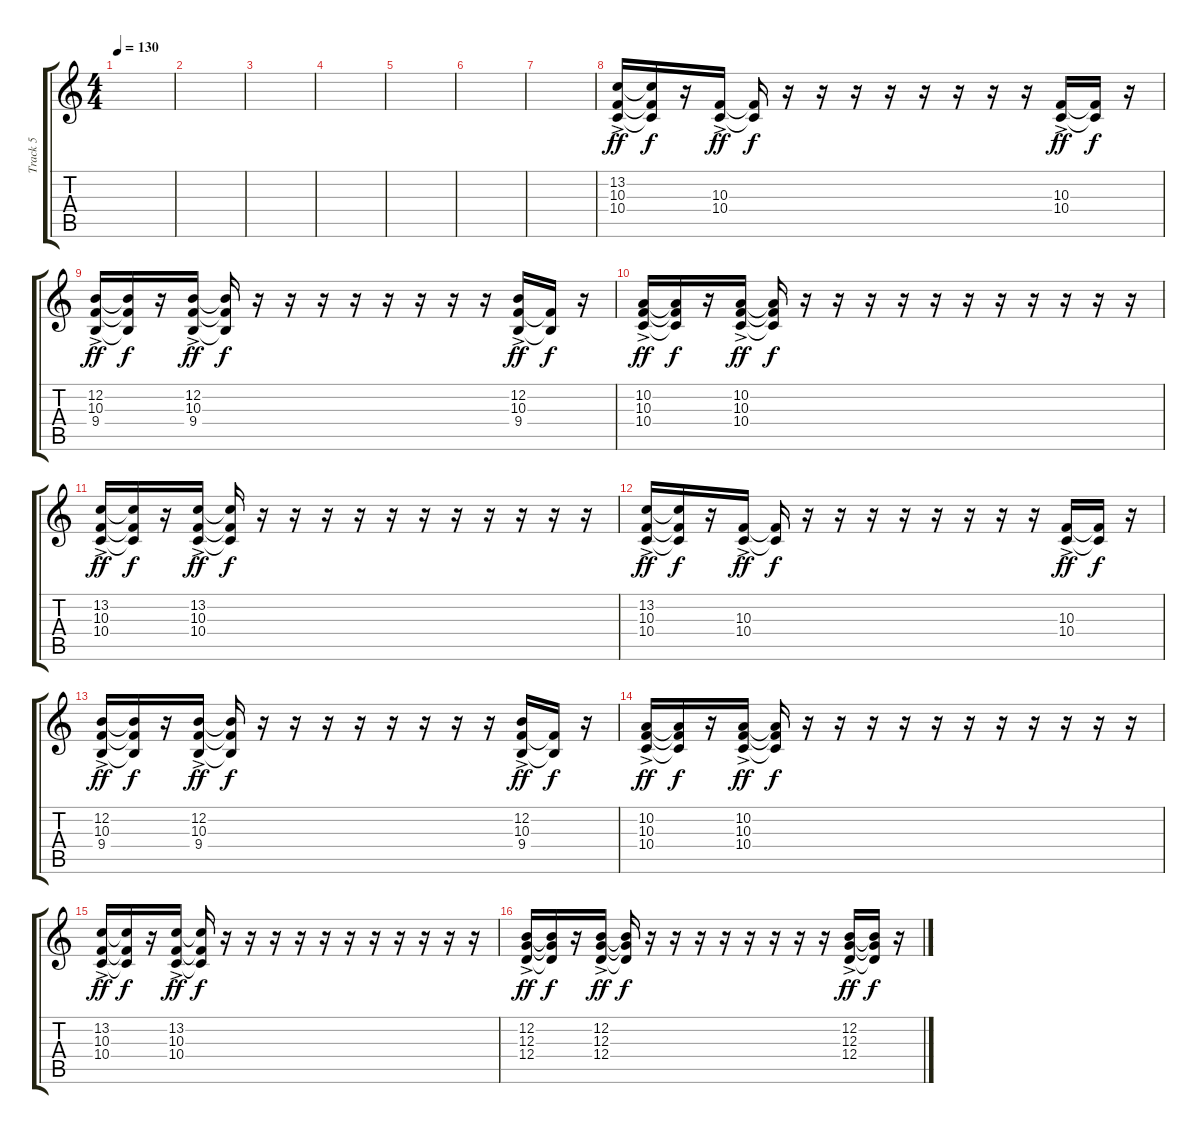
\track ("Track 5" "Track 5") {instrument churchorgan}
\staff {score tabs}
\tuning (E4 B3 G3 D3 A2 E2) {hide}
\ts (4 4)
\tempo 130
\clef g2
\ks c
|
|
|
|
|
|
|
(13.2{ac} 10.3{ac} 10.4{ac}).16{dy ff} (13.2{t} 10.3{t} 10.4{t}).16{dy f} r.16 (10.3{ac} 10.4{ac}).16{dy ff} (10.3{t} 10.4{t}).16{dy f} r.16 r.16 r.16 r.16 r.16 r.16 r.16 r.16 (10.3{ac} 10.4{ac}).16{dy ff} (10.3{t} 10.4{t}).16{dy f} r.16 |
(12.2{ac} 10.3{ac} 9.4{ac}).16{dy ff} (12.2{t} 10.3{t} 9.4{t}).16{dy f} r.16 (12.2{ac} 10.3{ac} 9.4{ac}).16{dy ff} (12.2{t} 10.3{t} 9.4{t}).16{dy f} r.16 r.16 r.16 r.16 r.16 r.16 r.16 r.16 (12.2{ac} 10.3{ac} 9.4{ac}).16{dy ff} (10.3{t} 9.4{t}).16{dy f} r.16 |
(10.2{ac} 10.3{ac} 10.4{ac}).16{dy ff} (10.2{t} 10.3{t} 10.4{t}).16{dy f} r.16 (10.2{ac} 10.3{ac} 10.4{ac}).16{dy ff} (10.2{t} 10.3{t} 10.4{t}).16{dy f} r.16 r.16 r.16 r.16 r.16 r.16 r.16 r.16 r.16 r.16 r.16 |
(13.2{ac} 10.3{ac} 10.4{ac}).16{dy ff} (13.2{t} 10.3{t} 10.4{t}).16{dy f} r.16 (13.2{ac} 10.3{ac} 10.4{ac}).16{dy ff} (13.2{t} 10.3{t} 10.4{t}).16{dy f} r.16 r.16 r.16 r.16 r.16 r.16 r.16 r.16 r.16 r.16 r.16 |
(13.2{ac} 10.3{ac} 10.4{ac}).16{dy ff} (13.2{t} 10.3{t} 10.4{t}).16{dy f} r.16 (10.3{ac} 10.4{ac}).16{dy ff} (10.3{t} 10.4{t}).16{dy f} r.16 r.16 r.16 r.16 r.16 r.16 r.16 r.16 (10.3{ac} 10.4{ac}).16{dy ff} (10.3{t} 10.4{t}).16{dy f} r.16 |
(12.2{ac} 10.3{ac} 9.4{ac}).16{dy ff} (12.2{t} 10.3{t} 9.4{t}).16{dy f} r.16 (12.2{ac} 10.3{ac} 9.4{ac}).16{dy ff} (12.2{t} 10.3{t} 9.4{t}).16{dy f} r.16 r.16 r.16 r.16 r.16 r.16 r.16 r.16 (12.2{ac} 10.3{ac} 9.4{ac}).16{dy ff} (10.3{t} 9.4{t}).16{dy f} r.16 |
(10.2{ac} 10.3{ac} 10.4{ac}).16{dy ff} (10.2{t} 10.3{t} 10.4{t}).16{dy f} r.16 (10.2{ac} 10.3{ac} 10.4{ac}).16{dy ff} (10.2{t} 10.3{t} 10.4{t}).16{dy f} r.16 r.16 r.16 r.16 r.16 r.16 r.16 r.16 r.16 r.16 r.16 |
(13.2{ac} 10.3{ac} 10.4{ac}).16{dy ff} (13.2{t} 10.3{t} 10.4{t}).16{dy f} r.16 (13.2{ac} 10.3{ac} 10.4{ac}).16{dy ff} (13.2{t} 10.3{t} 10.4{t}).16{dy f} r.16 r.16 r.16 r.16 r.16 r.16 r.16 r.16 r.16 r.16 r.16 |
(12.2{ac} 12.3{ac} 12.4{ac}).16{dy ff} (12.2{t} 12.3{t} 12.4{t}).16{dy f} r.16 (12.2{ac} 12.3{ac} 12.4{ac}).16{dy ff} (12.2{t} 12.3{t} 12.4{t}).16{dy f} r.16 r.16 r.16 r.16 r.16 r.16 r.16 r.16 (12.2{ac} 12.3{ac} 12.4{ac}).16{dy ff} (12.2{t} 12.3{t} 12.4{t}).16{dy f} r.16
